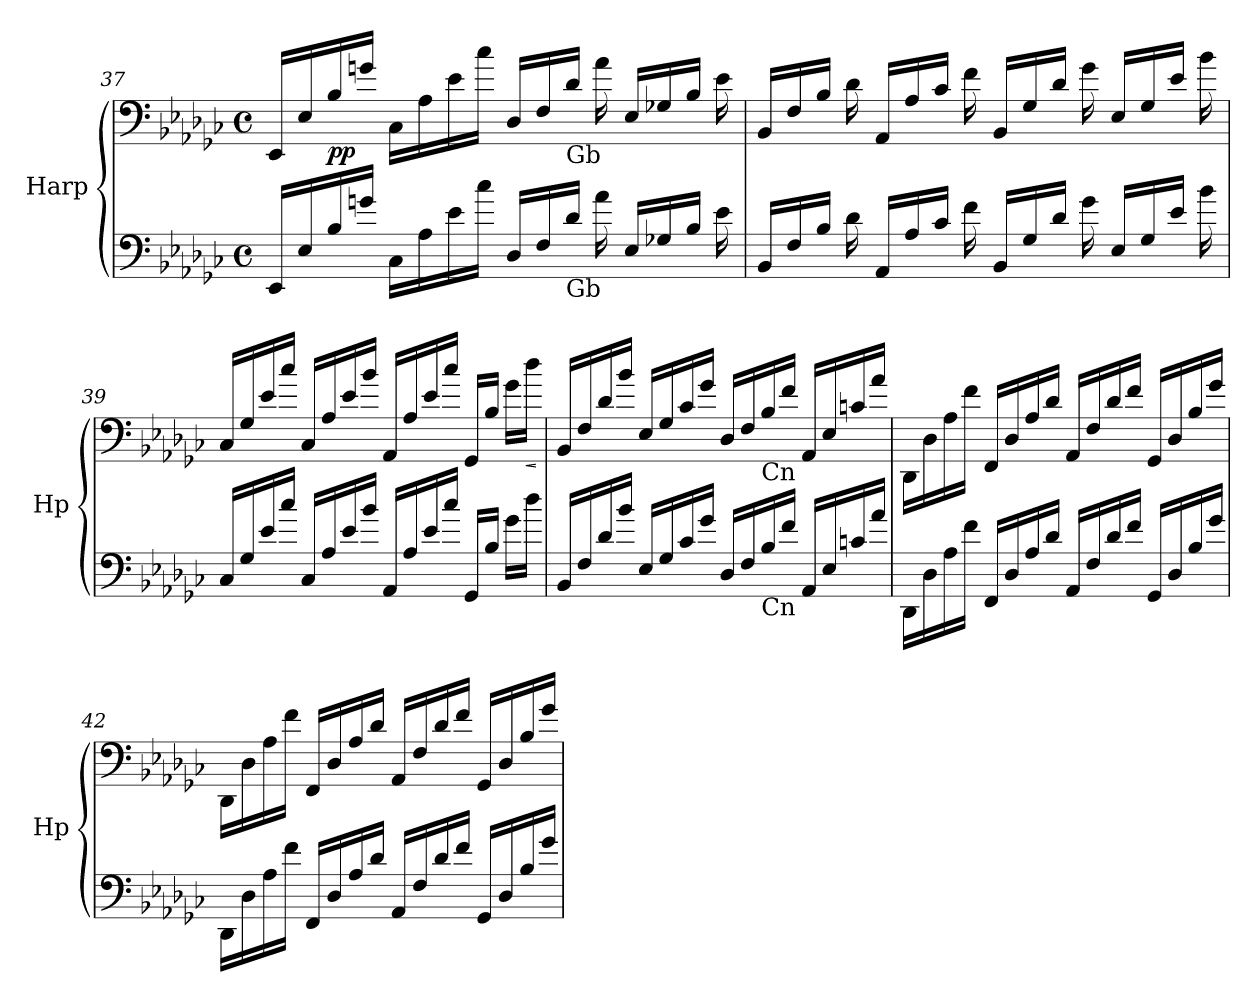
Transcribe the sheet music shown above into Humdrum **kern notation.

**kern	**kern	**dynam
*part1	*part1	*part1
*staff2	*staff1	*staff1/2
*I"Harp	*	*
*I'Hp	*	*
*clefF4	*clefF4	*
*k[b-e-a-d-g-c-]	*k[b-e-a-d-g-c-]	*
*G-:	*G-:	*
*M4/4	*M4/4	*
*met(c)	*met(c)	*
=37	=37	=37
16EE-/LL	16EE-/LL	.
16E-/	16E-/	.
!	!	!LO:DY:a=2
!	!	!LO:DY:n=1:a
16B-/	16B-/	p p
16gn\JJ	16gn\JJ	.
16C-\LL	16C-\LL	.
16A-\	16A-\	.
16e-\	16e-\	.
16cc-\JJ	16cc-\JJ	.
16D-/LL	16D-/LL	.
16F/	16F/	.
!	!LO:TX:b:t=Gb	!
!LO:TX:b:t=Gb	!	!
16d-/JJ	16d-/JJ	.
16a-\	16a-\	.
16E-/LL	16E-/LL	.
16G-X/	16G-X/	.
16B-/JJ	16B-/JJ	.
16e-\	16e-\	.
=38	=38	=38
16BB-/LL	16BB-/LL	.
16F/	16F/	.
16B-/JJ	16B-/JJ	.
16d-\	16d-\	.
16AA-/LL	16AA-/LL	.
16A-/	16A-/	.
16c-/JJ	16c-/JJ	.
16f\	16f\	.
16BB-/LL	16BB-/LL	.
16G-/	16G-/	.
16d-/JJ	16d-/JJ	.
16g-\	16g-\	.
16E-/LL	16E-/LL	.
16G-/	16G-/	.
16e-/JJ	16e-/JJ	.
16b-\	16b-\	.
=39	=39	=39
16C-/LL	16C-/LL	.
16G-/	16G-/	.
16e-\	16e-\	.
16cc-\JJ	16cc-\JJ	.
16C-/LL	16C-/LL	.
16A-/	16A-/	.
16e-\	16e-\	.
16b-\JJ	16b-\JJ	.
16AA-/LL	16AA-/LL	.
16A-/	16A-/	.
16e-\	16e-\	.
16cc-\JJ	16cc-\JJ	.
16GG-/LL	16GG-/LL	.
16B-\JJ	16B-\JJ	.
16g-\LL	16g-\LL	.
!	!	!LO:HP:b
16dd-\JJ	16dd-\JJ	<
.	.	[
!!LO:LB:g=z
=40	=40	=40
16BB-/LL	16BB-/LL	.
16F/	16F/	.
16d-\	16d-\	.
16b-\JJ	16b-\JJ	.
16E-/LL	16E-/LL	.
16G-/	16G-/	.
16c-\	16c-\	.
16g-\JJ	16g-\JJ	.
16D-/LL	16D-/LL	.
16F/	16F/	.
!	!LO:TX:b:t=Cn	!
!LO:TX:b:t=Cn	!	!
16B-\	16B-\	.
16f\JJ	16f\JJ	.
16AA-/LL	16AA-/LL	.
16E-/	16E-/	.
16cn\	16cn\	.
!	!	!LO:DY:b=2
!	!	!LO:DY:n=1:b
16a-\JJ	16a-\JJ	mf mf
=41	=41	=41
16DD-\LL	16DD-\LL	.
16D-\	16D-\	.
16A-\	16A-\	.
16f\JJ	16f\JJ	.
16FF/LL	16FF/LL	.
16D-/	16D-/	.
16A-\	16A-\	.
16d-\JJ	16d-\JJ	.
16AA-/LL	16AA-/LL	.
16F/	16F/	.
16d-\	16d-\	.
16f\JJ	16f\JJ	.
16GG-/LL	16GG-/LL	.
16D-/	16D-/	.
16B-\	16B-\	.
16g-\JJ	16g-\JJ	.
=42	=42	=42
16DD-\LL	16DD-\LL	.
16D-\	16D-\	.
16A-\	16A-\	.
16f\JJ	16f\JJ	.
16FF/LL	16FF/LL	.
16D-/	16D-/	.
16A-\	16A-\	.
16d-\JJ	16d-\JJ	.
16AA-/LL	16AA-/LL	.
16F/	16F/	.
16d-\	16d-\	.
16f\JJ	16f\JJ	.
16GG-/LL	16GG-/LL	.
16D-/	16D-/	.
16B-\	16B-\	.
16g-\JJ	16g-\JJ	.
=	=	=
*-	*-	*-
